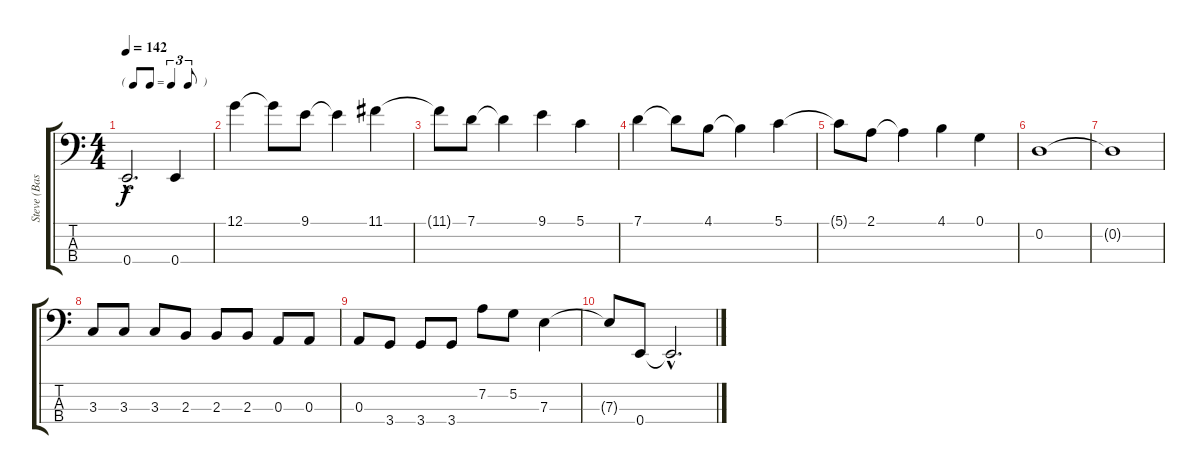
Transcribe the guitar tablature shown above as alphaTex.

\track ("Steve (Bass)" "Steve (Bas") {instrument electricbassfinger}
\staff {score tabs}
\tuning (G2 D2 A1 E1) {hide}
\ts (4 4)
\tf triplet8th
\tempo 142
\clef f4
\ks c
0.4{hac t}.2{d dy f} 0.4.4 |
12.1.4 12.1{t}.8 9.1.8 9.1{t}.4 11.1.4 |
11.1{t}.8 7.1.8 7.1{t}.4 9.1.4 5.1.4 |
7.1.4 7.1{t}.8 4.1.8 4.1{t}.4 5.1.4 |
5.1{t}.8 2.1.8 2.1{t}.4 4.1.4 0.1.4 |
0.2.1 |
0.2{t}.1 |
3.3.8 3.3.8 3.3.8 2.3.8 2.3.8 2.3.8 0.3.8 0.3.8 |
0.3.8 3.4.8 3.4.8 3.4.8 7.2.8 5.2.8 7.3.4 |
7.3{t}.8 0.4.8 0.4{hac t}.2{d}
